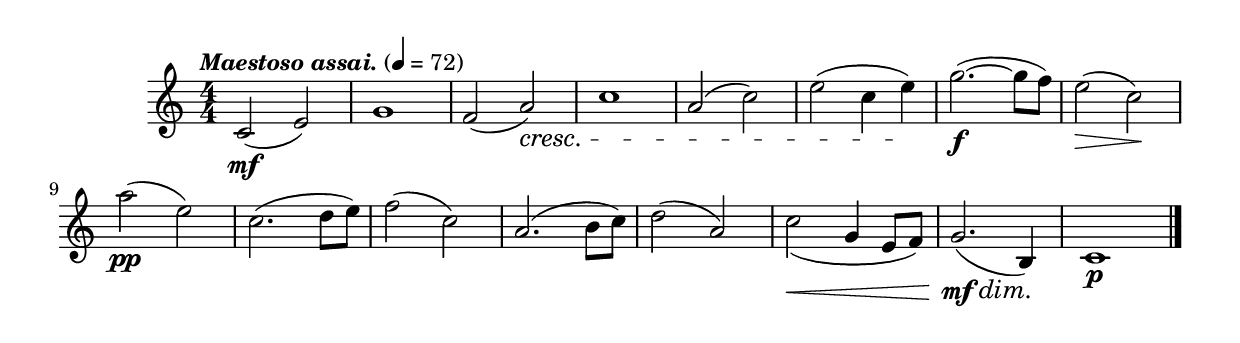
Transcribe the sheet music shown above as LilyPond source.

\score {
  \header {
    title="I."
    composer="Berthold Tours."
  }

  \relative {
    \compoundMeter #'((4 4))
  
    \tempo \markup { \italic "Maestoso assai." } 4 = 72

    c'2\mf( e)
    g1
    f2 (a)\cresc
    c1
    a2 (c2)
    e (c4 e4) \!
    g2.~\f (g8 f)
    e2\> (c)\!

    \break


    a'2\pp (e)
    c2. (d8 e8)
    f2 (c)
    a2. (b8 c8)
    d2 (a)
    c2\< _(g4 e8 f8)
    g2.\mf\dim (b,4) \!
    c1\p

    \bar "|."
  }
}
